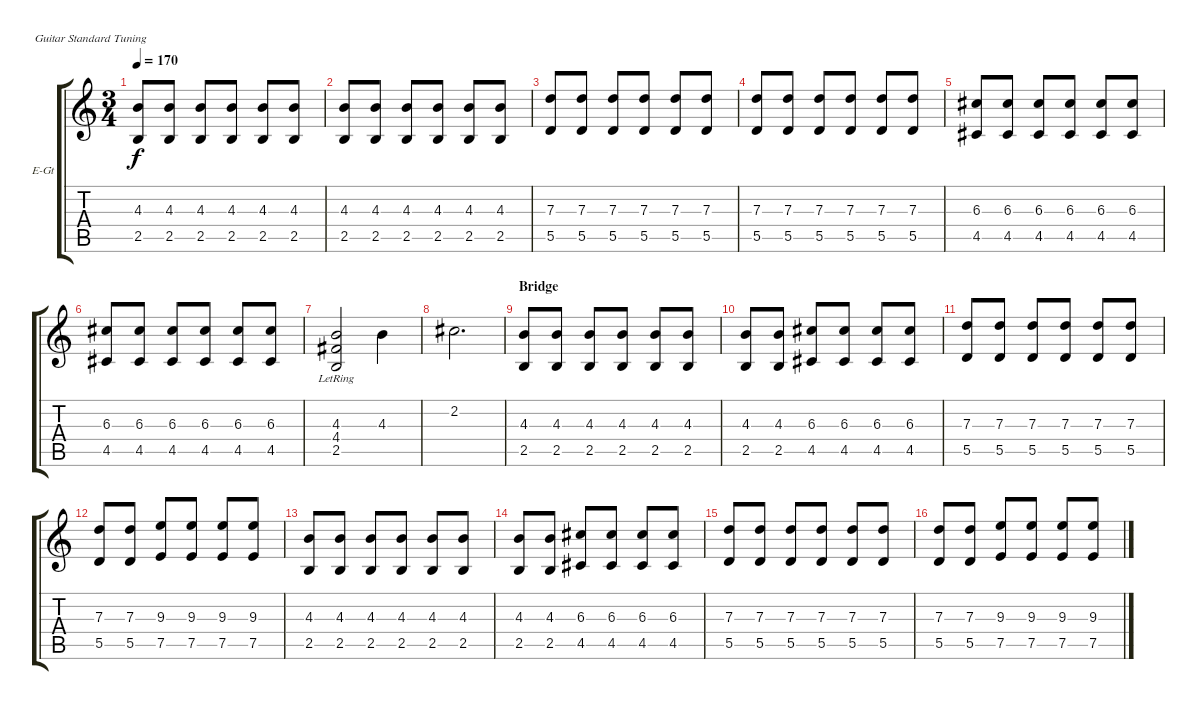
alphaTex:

\defaultSystemsLayout 4
\bracketExtendMode groupsimilarinstruments
\firstSystemTrackNameOrientation horizontal
\otherSystemsTrackNameOrientation horizontal
\track ("First (Drive)" "E-Gt") {instrument overdrivenguitar}
\staff {score tabs}
\tuning (E4 B3 G3 D3 A2 E2)
\ts (3 4)
\tempo 170
\clef g2
\ks c
(4.3 2.5).8{dy f} (4.3 2.5).8 (4.3 2.5).8 (4.3 2.5).8 (4.3 2.5).8 (4.3 2.5).8 |
(4.3 2.5).8 (4.3 2.5).8 (4.3 2.5).8 (4.3 2.5).8 (4.3 2.5).8 (4.3 2.5).8 |
(7.3 5.5).8 (7.3 5.5).8 (7.3 5.5).8 (7.3 5.5).8 (7.3 5.5).8 (7.3 5.5).8 |
(7.3 5.5).8 (7.3 5.5).8 (7.3 5.5).8 (7.3 5.5).8 (7.3 5.5).8 (7.3 5.5).8 |
(6.3 4.5).8 (6.3 4.5).8 (6.3 4.5).8 (6.3 4.5).8 (6.3 4.5).8 (6.3 4.5).8 |
(6.3 4.5).8 (6.3 4.5).8 (6.3 4.5).8 (6.3 4.5).8 (6.3 4.5).8 (6.3 4.5).8 |
(4.3{lr} 4.4{lr} 2.5{lr}).2 4.3.4 |
2.2.2{d} |
\section ("" "Bridge")
(2.5 4.3).8 (2.5 4.3).8 (2.5 4.3).8 (2.5 4.3).8 (2.5 4.3).8 (2.5 4.3).8 |
(2.5 4.3).8 (2.5 4.3).8 (4.5 6.3).8 (4.5 6.3).8 (4.5 6.3).8 (4.5 6.3).8 |
(5.5 7.3).8 (5.5 7.3).8 (5.5 7.3).8 (5.5 7.3).8 (5.5 7.3).8 (5.5 7.3).8 |
(5.5 7.3).8 (5.5 7.3).8 (7.5 9.3).8 (7.5 9.3).8 (7.5 9.3).8 (7.5 9.3).8 |
(2.5 4.3).8 (2.5 4.3).8 (2.5 4.3).8 (2.5 4.3).8 (2.5 4.3).8 (2.5 4.3).8 |
(2.5 4.3).8 (2.5 4.3).8 (4.5 6.3).8 (4.5 6.3).8 (4.5 6.3).8 (4.5 6.3).8 |
(5.5 7.3).8 (5.5 7.3).8 (5.5 7.3).8 (5.5 7.3).8 (5.5 7.3).8 (5.5 7.3).8 |
(5.5 7.3).8 (5.5 7.3).8 (7.5 9.3).8 (7.5 9.3).8 (7.5 9.3).8 (7.5 9.3).8
